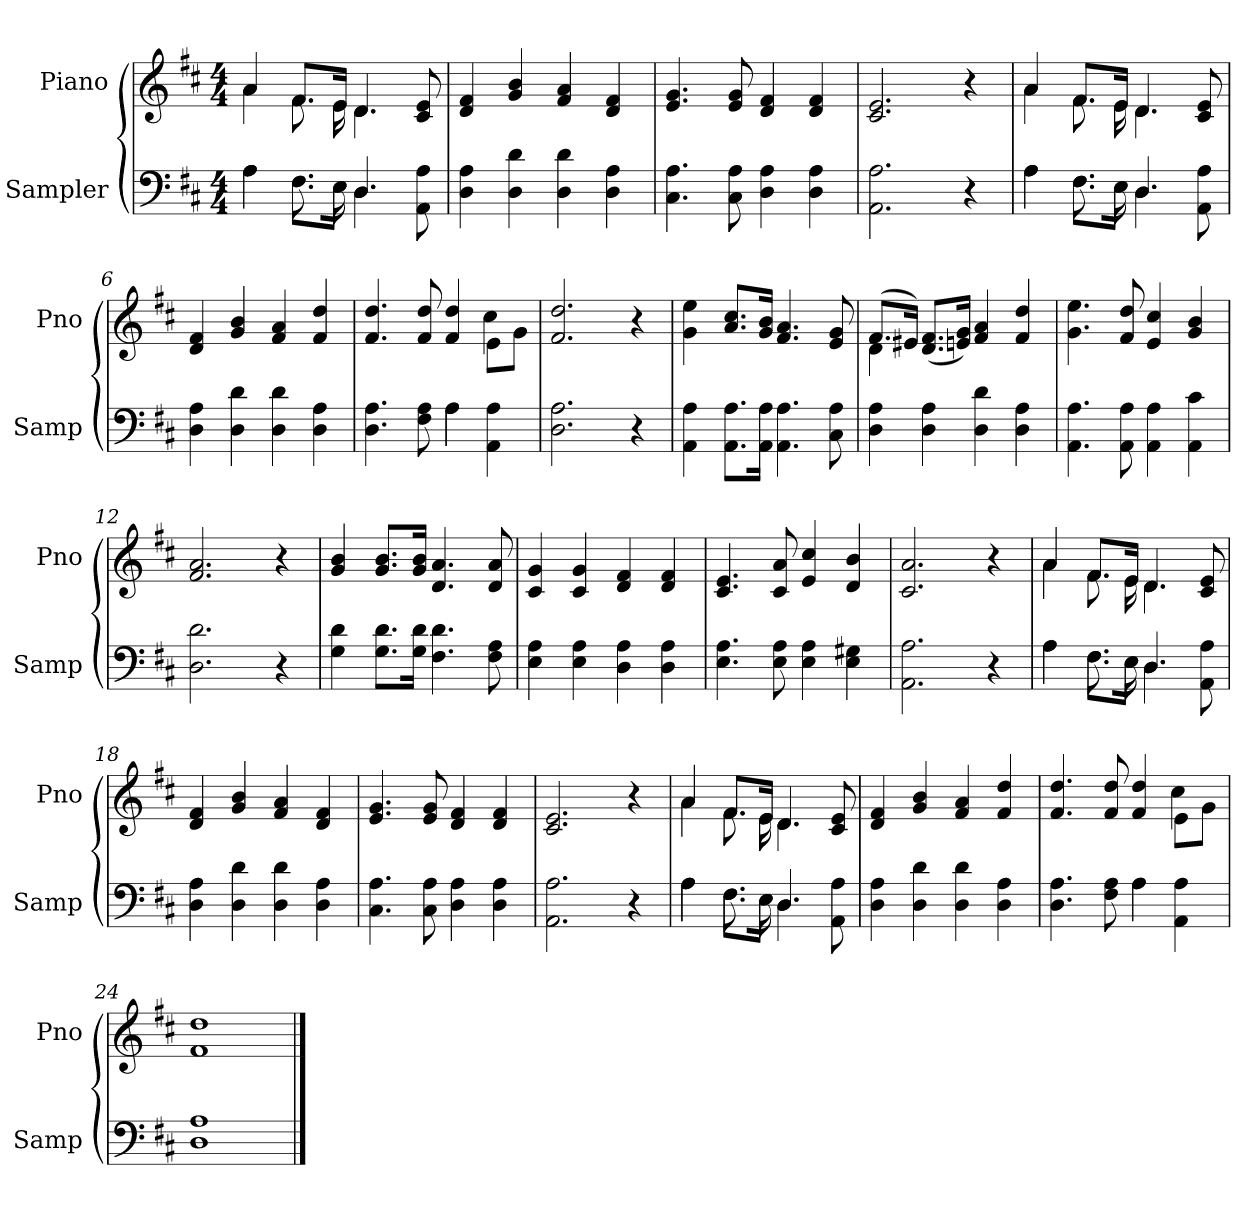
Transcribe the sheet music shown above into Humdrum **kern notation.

**kern	**kern
*part2	*part1
*staff2	*staff1
*I"Sampler	*I"Piano
*I'Samp	*I'Pno
*clefF4	*clefG2
*k[f#c#]	*k[f#c#]
*D:	*D:
*M4/4	*M4/4
=1	=1
*^	*^
4A\	4A	4a/	4a
8.F#\L	8.F#	8.f#/L	8.f#
16E\Jk	16E	16e/Jk	16e
4.D/	4.D	4.d/	4.d
8AA 8A	8ryy	8c# 8e	8ryy
*v	*v	*	*
*	*v	*v
=2	=2
4D 4A	4d 4f#
4D 4d	4g 4b
4D 4d	4f# 4a
4D 4A	4d 4f#
=3	=3
4.C# 4.A	4.e 4.g
8C# 8A	8e 8g
4D 4A	4d 4f#
4D 4A	4d 4f#
=4	=4
2.AA 2.A	2.c# 2.e
4r	4r
=5	=5
*^	*^
4A\	4A	4a/	4a
8.F#\L	8.F#	8.f#/L	8.f#
16E\Jk	16E	16e/Jk	16e
4.D/	4.D	4.d/	4.d
8AA 8A	8ryy	8c# 8e	8ryy
*v	*v	*	*
*	*v	*v
=6	=6
4D 4A	4d 4f#
4D 4d	4g 4b
4D 4d	4f# 4a
4D 4A	4f# 4dd
=7	=7
*^	*^
4.D 4.A	2ryy	4.f# 4.dd	2.ryy
8F# 8A	.	8f# 8dd	.
4A\	4A	4f# 4dd	.
4AA 4A	4ryy	8e\L	4cc#
.	.	8g\J	.
*v	*v	*	*
*	*v	*v
=8	=8
2.D 2.A	2.f# 2.dd
4r	4r
=9	=9
4AA 4A	4g 4ee
8.AA\ 8.A\L	8.a/ 8.cc#/L
16AA\ 16A\Jk	16g/ 16b/Jk
4.AA 4.A	4.f# 4.a
8C# 8A	8e 8g
=10	=10
*	*^
4D 4A	(8.f#/L	4d
.	16e#X/Jk)	.
4D 4A	(8.d/ 8.f#/L	2.ryy
.	16en/ 16g/Jk)	.
4D 4d	4f# 4a	.
4D 4A	4f# 4dd	.
*	*v	*v
=11	=11
4.AA 4.A	4.g 4.ee
8AA 8A	8f# 8dd
4AA 4A	4e 4cc#
4AA 4c#	4g 4b
=12	=12
2.D 2.d	2.f# 2.a
4r	4r
=13	=13
4G 4d	4g 4b
8.G\ 8.d\L	8.g/ 8.b/L
16G\ 16d\Jk	16g/ 16b/Jk
4.F# 4.d	4.d 4.a
8F# 8A	8d 8a
=14	=14
4E 4A	4c# 4g
4E 4A	4c# 4g
4D 4A	4d 4f#
4D 4A	4d 4f#
=15	=15
4.E 4.A	4.c# 4.e
8E 8A	8c# 8a
4E 4A	4e 4cc#
4E 4G#X	4d 4b
=16	=16
2.AA 2.A	2.c# 2.a
4r	4r
=17	=17
*^	*^
4A\	4A	4a/	4a
8.F#\L	8.F#	8.f#/L	8.f#
16E\Jk	16E	16e/Jk	16e
4.D/	4.D	4.d/	4.d
8AA 8A	8ryy	8c# 8e	8ryy
*v	*v	*	*
*	*v	*v
=18	=18
4D 4A	4d 4f#
4D 4d	4g 4b
4D 4d	4f# 4a
4D 4A	4d 4f#
=19	=19
4.C# 4.A	4.e 4.g
8C# 8A	8e 8g
4D 4A	4d 4f#
4D 4A	4d 4f#
=20	=20
2.AA 2.A	2.c# 2.e
4r	4r
=21	=21
*^	*^
4A\	4A	4a/	4a
8.F#\L	8.F#	8.f#/L	8.f#
16E\Jk	16E	16e/Jk	16e
4.D/	4.D	4.d/	4.d
8AA 8A	8ryy	8c# 8e	8ryy
*v	*v	*	*
*	*v	*v
=22	=22
4D 4A	4d 4f#
4D 4d	4g 4b
4D 4d	4f# 4a
4D 4A	4f# 4dd
=23	=23
*^	*^
4.D 4.A	2ryy	4.f# 4.dd	2.ryy
8F# 8A	.	8f# 8dd	.
4A\	4A	4f# 4dd	.
4AA 4A	4ryy	8e\L	4cc#
.	.	8g\J	.
*v	*v	*	*
*	*v	*v
=24	=24
1D 1A	1f# 1dd
==	==
*-	*-
